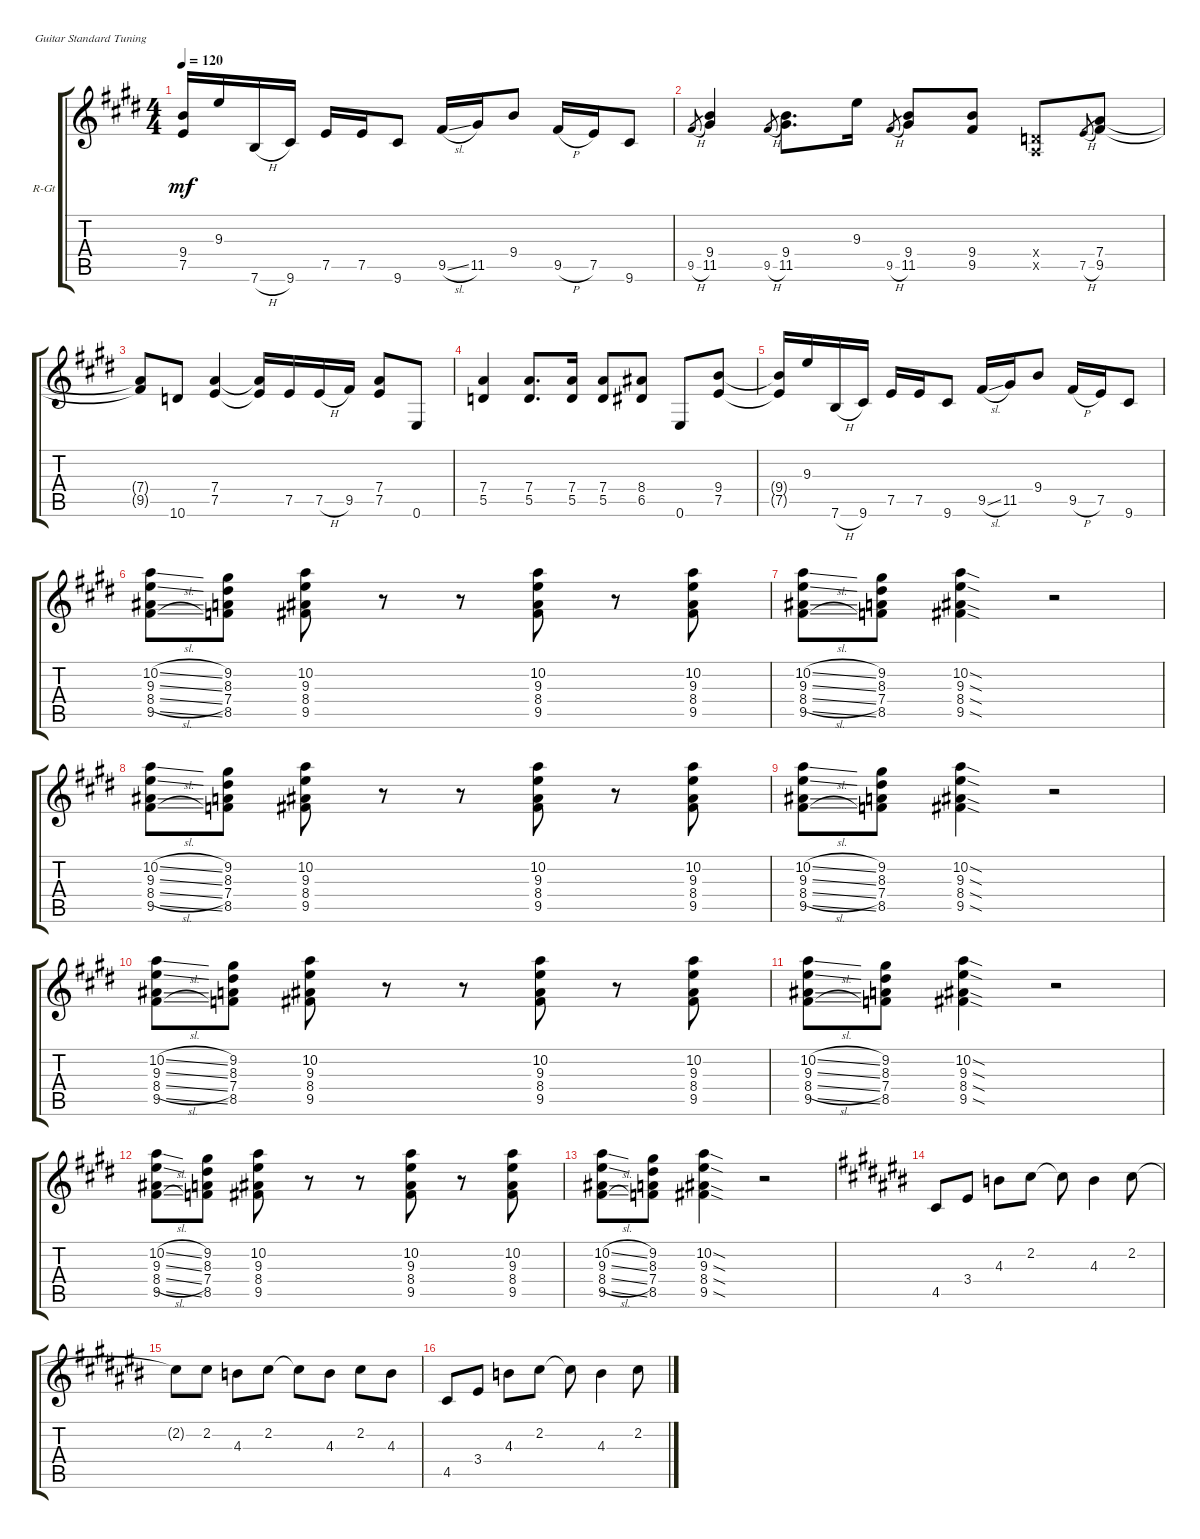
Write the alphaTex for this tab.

\defaultSystemsLayout 4
\bracketExtendMode groupsimilarinstruments
\firstSystemTrackNameOrientation horizontal
\otherSystemsTrackNameOrientation horizontal
\track ("Rythm Guitar" "R-Gt") {instrument distortionguitar}
\staff {score tabs}
\tuning (E4 B3 G3 D3 A2 E2)
\ts (4 4)
\tempo 120
\clef g2
\ks e
(9.4{t} 7.5{t}).16{dy mf} 9.3.16 7.6{h}.16 9.6.16 7.5.16 7.5.16 9.6.8 9.5{sl}.16 11.5.16 9.4.8 9.5{h}.16 7.5.16 9.6.8 |
9.5{h}.8{gr} (9.4 11.5).4 9.5{h}.8{gr} (9.4 11.5).8{d} 9.3.16 9.5{h}.8{gr} (9.4 11.5).8 (9.4 9.5).8 (0.5{x} 0.4{x}).8 7.5{h}.8{gr} (7.4 9.5).8 |
(7.4{t} 9.5{t}).8 10.6.8 (7.5 7.4).4 (7.4{t} 7.5{t}).16 7.5.16 7.5{h}.16 9.5.16 (7.5 7.4).8 0.6.8 |
(7.4 5.5).4 (5.5 7.4).8{d} (7.4 5.5).16 (5.5 7.4).8 (8.4 6.5).8 0.6.8 (7.5 9.4).8 |
(9.4{t} 7.5{t}).16 9.3.16 7.6{h}.16 9.6.16 7.5.16 7.5.16 9.6.8 9.5{sl}.16 11.5.16 9.4.8 9.5{h}.16 7.5.16 9.6.8 |
(10.2{sl} 9.3{sl} 8.4{sl} 9.5{sl}).8 (9.2 8.3 7.4 8.5).8 (10.2 9.3 8.4 9.5).8 r.8 r.8 (9.5 8.4 9.3 10.2).8 r.8 (10.2 9.3 8.4 9.5).8 |
(10.2{sl} 9.3{sl} 8.4{sl} 9.5{sl}).8 (9.2 8.3 7.4 8.5).8 (10.2{sod} 9.3{sod} 8.4{sod} 9.5{sod}).4 r.2 |
(10.2{sl} 9.3{sl} 8.4{sl} 9.5{sl}).8 (9.2 8.3 7.4 8.5).8 (10.2 9.3 8.4 9.5).8 r.8 r.8 (9.5 8.4 9.3 10.2).8 r.8 (10.2 9.3 8.4 9.5).8 |
(10.2{sl} 9.3{sl} 8.4{sl} 9.5{sl}).8 (9.2 8.3 7.4 8.5).8 (10.2{sod} 9.3{sod} 8.4{sod} 9.5{sod}).4 r.2 |
(10.2{sl} 9.3{sl} 8.4{sl} 9.5{sl}).8 (9.2 8.3 7.4 8.5).8 (10.2 9.3 8.4 9.5).8 r.8 r.8 (9.5 8.4 9.3 10.2).8 r.8 (10.2 9.3 8.4 9.5).8 |
(10.2{sl} 9.3{sl} 8.4{sl} 9.5{sl}).8 (9.2 8.3 7.4 8.5).8 (10.2{sod} 9.3{sod} 8.4{sod} 9.5{sod}).4 r.2 |
(10.2{sl} 9.3{sl} 8.4{sl} 9.5{sl}).8 (9.2 8.3 7.4 8.5).8 (10.2 9.3 8.4 9.5).8 r.8 r.8 (9.5 8.4 9.3 10.2).8 r.8 (10.2 9.3 8.4 9.5).8 |
(10.2{sl} 9.3{sl} 8.4{sl} 9.5{sl}).8 (9.2 8.3 7.4 8.5).8 (10.2{sod} 9.3{sod} 8.4{sod} 9.5{sod}).4 r.2 |
\ks c#
4.5.8 3.4.8 4.3.8 2.2.8 2.2{t}.8 4.3.4 2.2.8 |
2.2{t}.8 2.2.8 4.3.8 2.2.8 2.2{t}.8 4.3.8 2.2.8 4.3.8 |
4.5.8 3.4.8 4.3.8 2.2.8 2.2{t}.8 4.3.4 2.2.8
